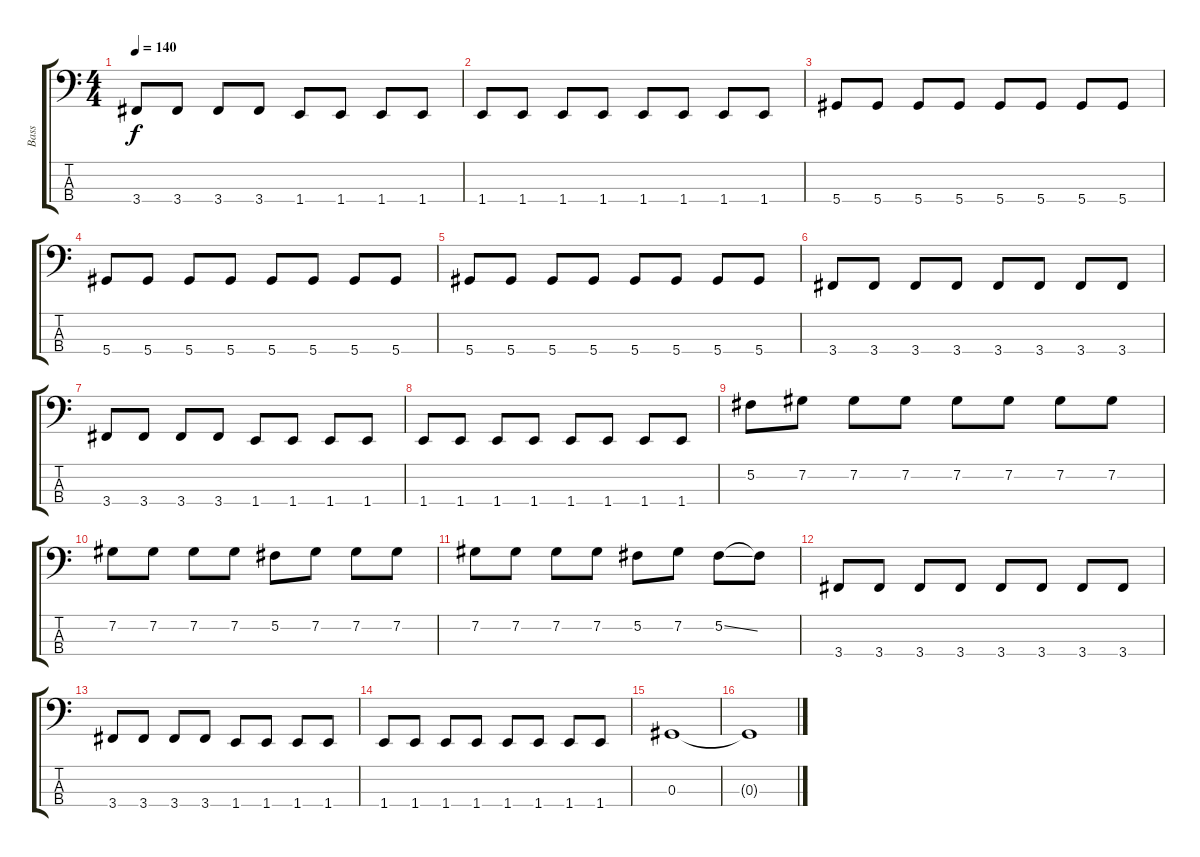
\track ("Bass" "Bass") {instrument electricbasspick}
\staff {score tabs}
\tuning (Gb2 Db2 Ab1 Eb1) {hide}
\ts (4 4)
\tempo 140
\clef f4
\ks c
3.4.8{dy f} 3.4.8 3.4.8 3.4.8 1.4.8 1.4.8 1.4.8 1.4.8 |
1.4.8 1.4.8 1.4.8 1.4.8 1.4.8 1.4.8 1.4.8 1.4.8 |
5.4.8 5.4.8 5.4.8 5.4.8 5.4.8 5.4.8 5.4.8 5.4.8 |
5.4.8 5.4.8 5.4.8 5.4.8 5.4.8 5.4.8 5.4.8 5.4.8 |
5.4.8 5.4.8 5.4.8 5.4.8 5.4.8 5.4.8 5.4.8 5.4.8 |
3.4.8 3.4.8 3.4.8 3.4.8 3.4.8 3.4.8 3.4.8 3.4.8 |
3.4.8 3.4.8 3.4.8 3.4.8 1.4.8 1.4.8 1.4.8 1.4.8 |
1.4.8 1.4.8 1.4.8 1.4.8 1.4.8 1.4.8 1.4.8 1.4.8 |
5.2.8 7.2.8 7.2.8 7.2.8 7.2.8 7.2.8 7.2.8 7.2.8 |
7.2.8 7.2.8 7.2.8 7.2.8 5.2.8 7.2.8 7.2.8 7.2.8 |
7.2.8 7.2.8 7.2.8 7.2.8 5.2.8 7.2.8 5.2{ss}.8 5.2{t}.8 |
3.4.8 3.4.8 3.4.8 3.4.8 3.4.8 3.4.8 3.4.8 3.4.8 |
3.4.8 3.4.8 3.4.8 3.4.8 1.4.8 1.4.8 1.4.8 1.4.8 |
1.4.8 1.4.8 1.4.8 1.4.8 1.4.8 1.4.8 1.4.8 1.4.8 |
0.3.1 |
0.3{t}.1
